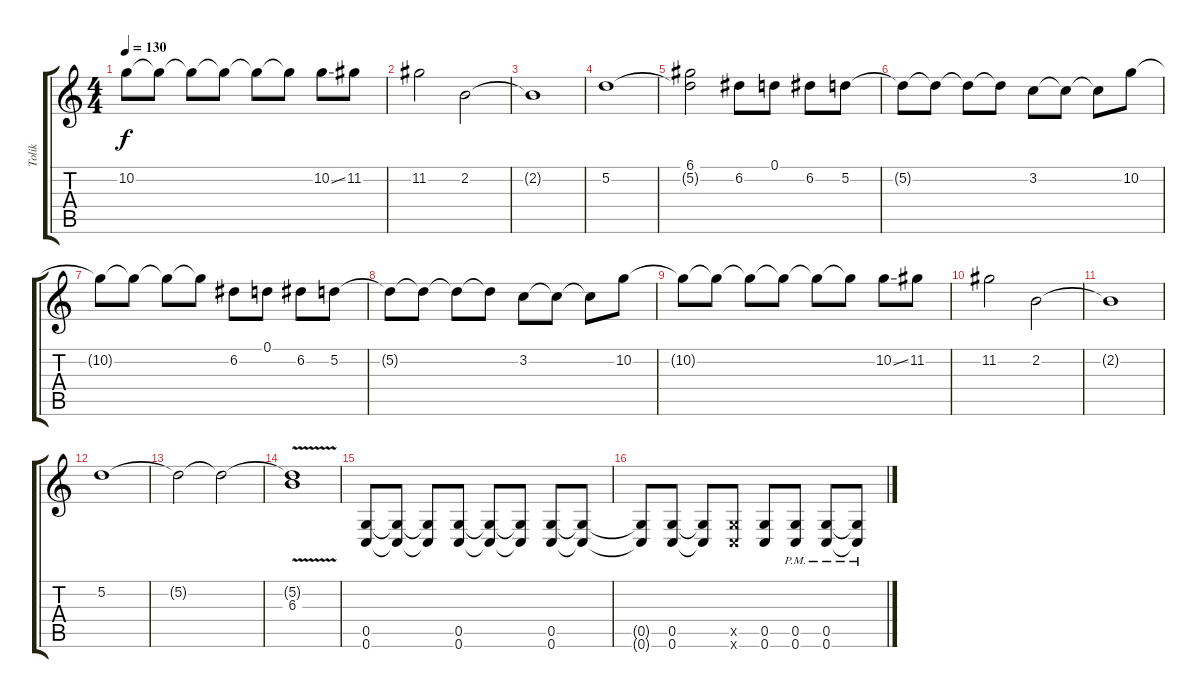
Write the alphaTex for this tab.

\track ("Tolik" "Tolik") {instrument distortionguitar}
\staff {score tabs}
\tuning (D4 A3 F3 C3 G2 C2) {hide}
\ts (4 4)
\tempo 130
\clef g2
\ks c
10.2{t}.8{dy f} 10.2{t}.8 10.2{t}.8 10.2{t}.8 10.2{t}.8 10.2{t}.8 10.2{ss}.8 11.2.8 |
11.2.2 2.2.2 |
2.2{t}.1 |
5.2.1 |
(6.1 5.2{t}).2 6.2.8 0.1.8 6.2.8 5.2.8 |
5.2{t}.8 5.2{t}.8 5.2{t}.8 5.2{t}.8 3.2.8 3.2{t}.8 3.2{t}.8 10.2.8 |
10.2{t}.8 10.2{t}.8 10.2{t}.8 10.2{t}.8 6.2.8 0.1.8 6.2.8 5.2.8 |
5.2{t}.8 5.2{t}.8 5.2{t}.8 5.2{t}.8 3.2.8 3.2{t}.8 3.2{t}.8 10.2.8 |
10.2{t}.8 10.2{t}.8 10.2{t}.8 10.2{t}.8 10.2{t}.8 10.2{t}.8 10.2{ss}.8 11.2.8 |
11.2.2 2.2.2 |
2.2{t}.1 |
5.2.1 |
5.2{t}.2 5.2{t}.2 |
(5.2{t} 6.3{v}).1 |
(0.5 0.6).8 (0.5{t} 0.6{t}).8 (0.5{t} 0.6{t}).8 (0.5 0.6).8 (0.5{t} 0.6{t}).8 (0.5{t} 0.6{t}).8 (0.5 0.6).8 (0.5{t} 0.6{t}).8 |
(0.5{t} 0.6{t}).8 (0.5 0.6).8 (0.5{t} 0.6{t}).8 (0.5{x} 0.6{x}).8 (0.5 0.6).8 (0.5{pm} 0.6{pm}).8 (0.5{pm} 0.6{pm}).8 (0.5{pm t} 0.6{pm t}).8
